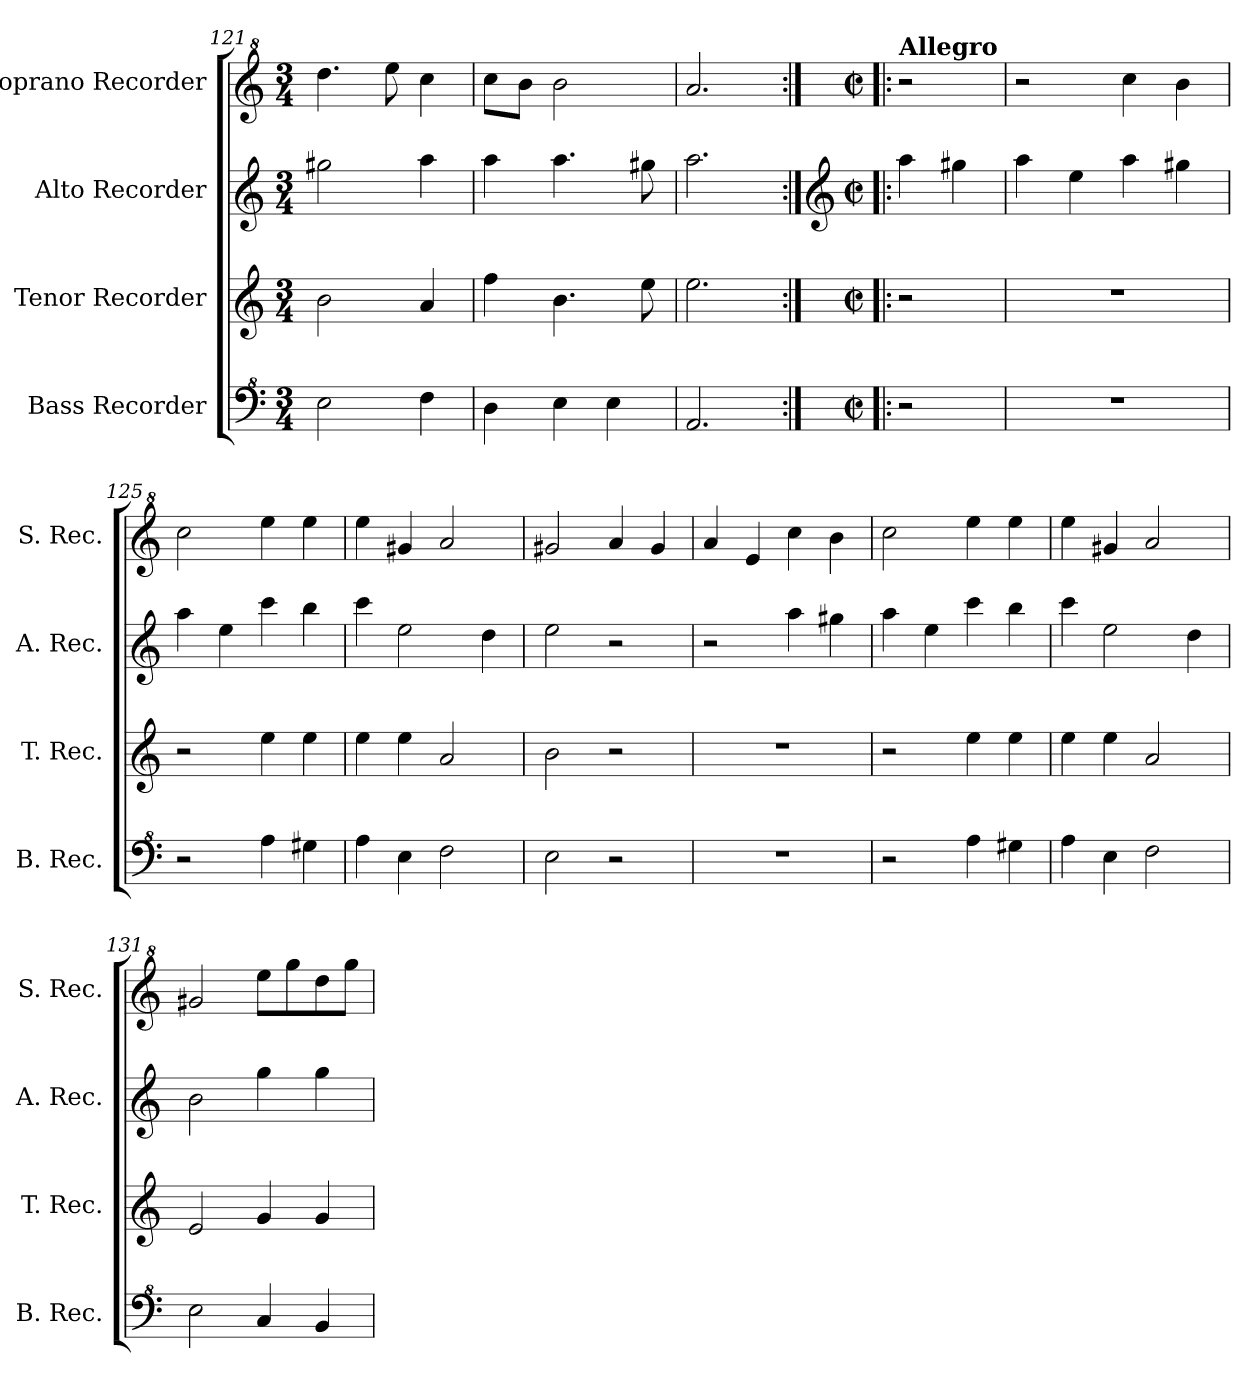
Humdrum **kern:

**kern	**kern	**kern	**kern
*part4	*part3	*part2	*part1
*staff4	*staff3	*staff2	*staff1
*I"Bass Recorder	*I"Tenor Recorder	*I"Alto Recorder	*I"Soprano Recorder
*I'B. Rec.	*I'T. Rec.	*I'A. Rec.	*I'S. Rec.
*clefF^4	*clefG2	*clefG2	*clefG^2
*k[]	*k[]	*k[]	*k[]
*M3/4	*M3/4	*M3/4	*M3/4
=121	=121	=121	=121
2e\	2b\	2gg#X\	4.ddd\
.	.	.	8eee\
4f\	4a/	4aa\	4ccc\
=122	=122	=122	=122
4d\	4ff\	4aa\	8ccc\L
.	.	.	8bb\J
4e\	4.b\	4.aa\	2bb\
4e\	.	.	.
.	8ee\	8gg#X\	.
=123	=123	=123	=123
2.A/	2.ee\	2.aa\	2.aa/
!!LO:PB:g=z
=123X1:|!|:	=123X1:|!|:	=123X1:|!|:	=123X1:|!|:
*	*	*clefG2	*
*k[]	*k[]	*k[]	*k[]
*M2/2	*M2/2	*M2/2	*M2/2
*met(c|)	*met(c|)	*met(c|)	*met(c|)
*	*	*	*MM140
!	!	!	!LO:TX:a:B:t=Allegro
2r	2r	4aa\	2r
.	.	4gg#X\	.
=124	=124	=124	=124
1r	1r	4aa\	2r
.	.	4ee\	.
.	.	4aa\	4ccc\
.	.	4gg#X\	4bb\
=125	=125	=125	=125
2r	2r	4aa\	2ccc\
.	.	4ee\	.
4a\	4ee\	4ccc\	4eee\
4g#X\	4ee\	4bb\	4eee\
=126	=126	=126	=126
4a\	4ee\	4ccc\	4eee\
4e\	4ee\	2ee\	4gg#X/
2f\	2a/	.	2aa/
.	.	4dd\	.
=127	=127	=127	=127
2e\	2b\	2ee\	2gg#X/
2r	2r	2r	4aa/
.	.	.	4gg#/
=128	=128	=128	=128
1r	1r	2r	4aa/
.	.	.	4ee/
.	.	4aa\	4ccc\
.	.	4gg#X\	4bb\
=129	=129	=129	=129
2r	2r	4aa\	2ccc\
.	.	4ee\	.
4a\	4ee\	4ccc\	4eee\
4g#X\	4ee\	4bb\	4eee\
=130	=130	=130	=130
4a\	4ee\	4ccc\	4eee\
4e\	4ee\	2ee\	4gg#X/
2f\	2a/	.	2aa/
.	.	4dd\	.
=131	=131	=131	=131
2e\	2e/	2b\	2gg#X/
4c/	4g/	4gg\	8eee\L
.	.	.	8ggg\
4B/	4g/	4gg\	8ddd\
.	.	.	8ggg\J
=	=	=	=
*-	*-	*-	*-
